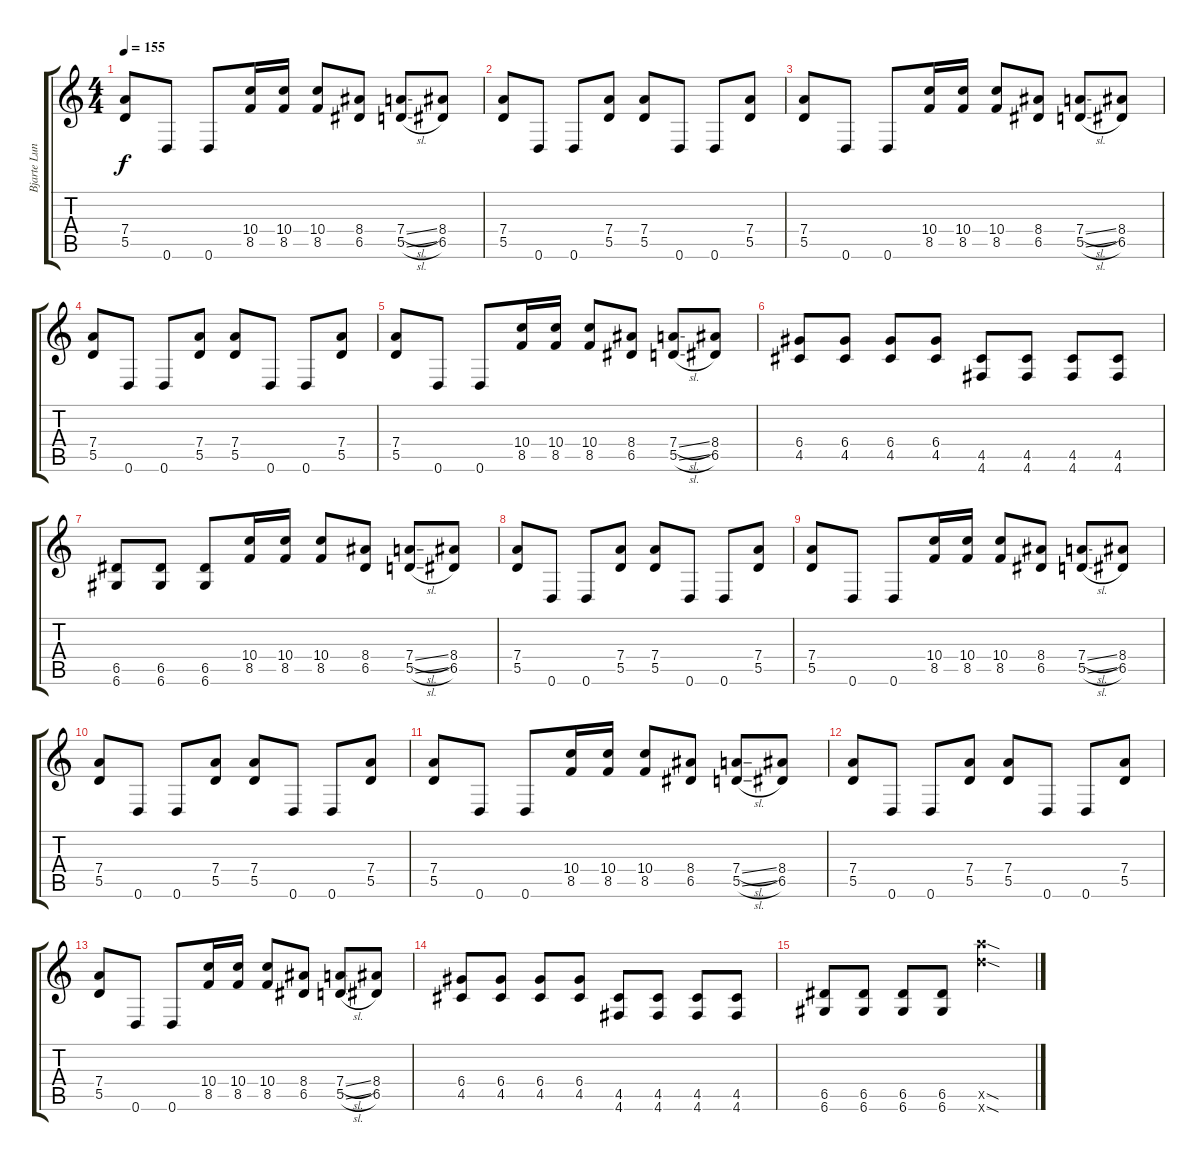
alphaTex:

\track ("Bjarte Lund Rolland" "Bjarte Lun") {instrument overdrivenguitar}
\staff {score tabs}
\tuning (E4 B3 G3 D3 A2 D2) {hide}
\ts (4 4)
\tempo 155
\clef g2
\ks c
(7.4 5.5).8{dy f} 0.6.8 0.6.8 (10.4 8.5).16 (10.4 8.5).16 (10.4 8.5).8 (8.4 6.5).8 (7.4{sl} 5.5{sl}).8 (8.4 6.5).8 |
(7.4 5.5).8 0.6.8 0.6.8 (7.4 5.5).8 (7.4 5.5).8 0.6.8 0.6.8 (7.4 5.5).8 |
(7.4 5.5).8 0.6.8 0.6.8 (10.4 8.5).16 (10.4 8.5).16 (10.4 8.5).8 (8.4 6.5).8 (7.4{sl} 5.5{sl}).8 (8.4 6.5).8 |
(7.4 5.5).8 0.6.8 0.6.8 (7.4 5.5).8 (7.4 5.5).8 0.6.8 0.6.8 (7.4 5.5).8 |
(7.4 5.5).8 0.6.8 0.6.8 (10.4 8.5).16 (10.4 8.5).16 (10.4 8.5).8 (8.4 6.5).8 (7.4{sl} 5.5{sl}).8 (8.4 6.5).8 |
(6.4 4.5).8 (6.4 4.5).8 (6.4 4.5).8 (6.4 4.5).8 (4.5 4.6).8 (4.5 4.6).8 (4.5 4.6).8 (4.5 4.6).8 |
(6.5 6.6).8 (6.5 6.6).8 (6.5 6.6).8 (10.4 8.5).16 (10.4 8.5).16 (10.4 8.5).8 (8.4 6.5).8 (7.4{sl} 5.5{sl}).8 (8.4 6.5).8 |
(7.4 5.5).8 0.6.8 0.6.8 (7.4 5.5).8 (7.4 5.5).8 0.6.8 0.6.8 (7.4 5.5).8 |
(7.4 5.5).8 0.6.8 0.6.8 (10.4 8.5).16 (10.4 8.5).16 (10.4 8.5).8 (8.4 6.5).8 (7.4{sl} 5.5{sl}).8 (8.4 6.5).8 |
(7.4 5.5).8 0.6.8 0.6.8 (7.4 5.5).8 (7.4 5.5).8 0.6.8 0.6.8 (7.4 5.5).8 |
(7.4 5.5).8 0.6.8 0.6.8 (10.4 8.5).16 (10.4 8.5).16 (10.4 8.5).8 (8.4 6.5).8 (7.4{sl} 5.5{sl}).8 (8.4 6.5).8 |
(7.4 5.5).8 0.6.8 0.6.8 (7.4 5.5).8 (7.4 5.5).8 0.6.8 0.6.8 (7.4 5.5).8 |
(7.4 5.5).8 0.6.8 0.6.8 (10.4 8.5).16 (10.4 8.5).16 (10.4 8.5).8 (8.4 6.5).8 (7.4{sl} 5.5{sl}).8 (8.4 6.5).8 |
(6.4 4.5).8 (6.4 4.5).8 (6.4 4.5).8 (6.4 4.5).8 (4.5 4.6).8 (4.5 4.6).8 (4.5 4.6).8 (4.5 4.6).8 |
(6.5 6.6).8 (6.5 6.6).8 (6.5 6.6).8 (6.5 6.6).8 (24.5{sod x} 24.6{sod x}).2
